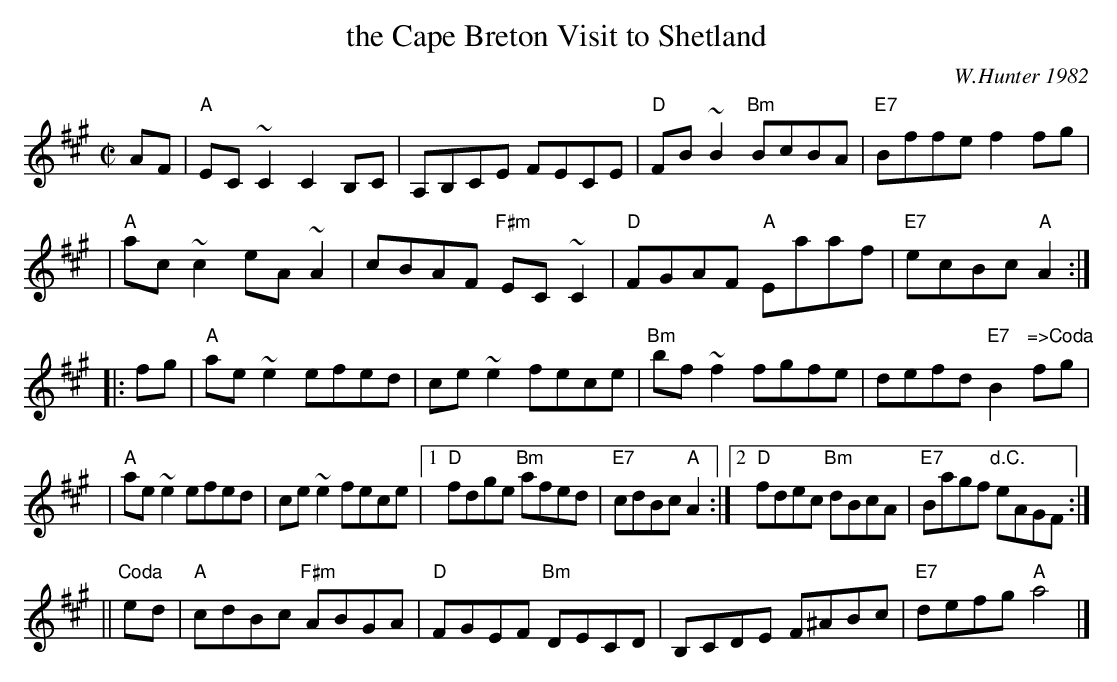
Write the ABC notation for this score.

X:1
T: the Cape Breton Visit to Shetland
C: W.Hunter 1982
M: C|
L: 1/8
K: A
AF \
| "A"EC ~C2 C2B,C | A,B,CE FECE | "D"FB~B2 "Bm"BcBA | "E7"Bffe f2fg |
| "A"ac ~c2 eA ~A2 | cBAF "F#m"EC ~C2 | "D"FGAF "A"Eaaf | "E7"ecBc "A"A2 :|
|: fg \
| "A"ae ~e2 efed | ce ~e2 fece | "Bm"bf ~f2 fgfe | defd "E7"B2"=>Coda"fg |
| "A"ae ~e2 efed | ce ~e2 fece |1 "D"fdge "Bm"afed | "E7"cdBc "A"A2 :|2 "D"fdec "Bm"dBcA | "E7"Bagf "d.C."eAGF :|
|| "Coda"ed \
| "A"cdBc "F#m"ABGA | "D"FGEF "Bm"DECD | B,CDE F^ABc | "E7"defg "A"a4 |]
